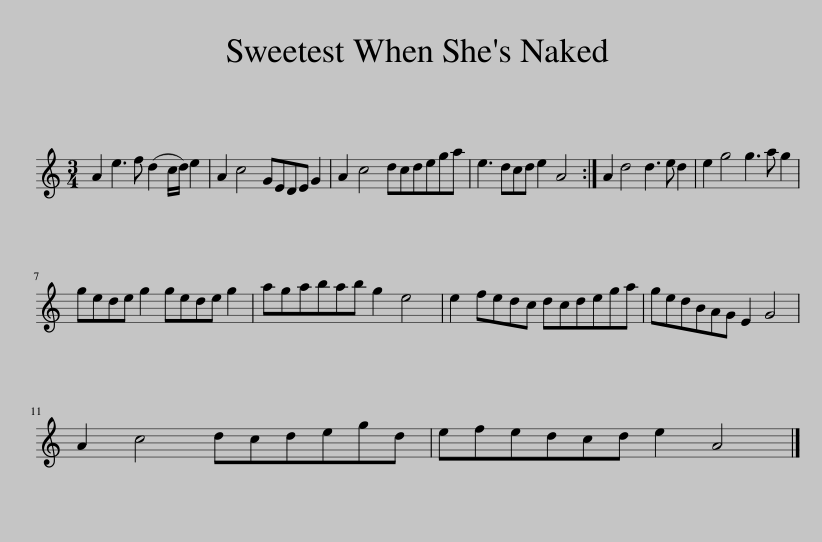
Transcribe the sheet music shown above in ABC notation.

X:1
L:1/8
M:3/4
I:linebreak $
K:C
V:1 treble
V:1
 A2 e3 f (d2 c/d/) e2 | A2 c4 GEDE G2 | A2 c4 dcdega | e3 dcd e2 A4 :| A2 d4 d3 e d2 | %5
 e2 g4 g3 a g2 |$ gede g2 gede g2 | agabab g2 e4 | e2 fedc dcdega | gedBAG E2 G4 |$ %10
 A2 c4 dcdegd | efedcd e2 A4 |] %12
